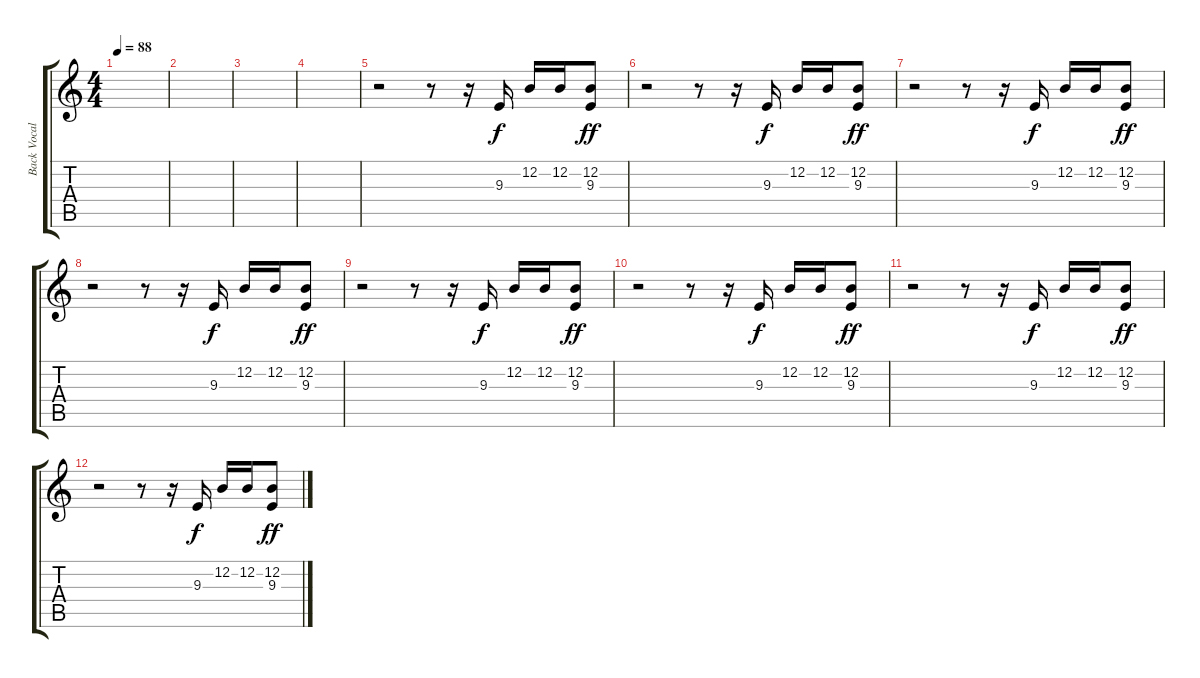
\track ("Back Vocal" "Back Vocal") {instrument lead2sawtooth}
\staff {score tabs}
\tuning (E4 B3 G3 D3 A2 E2) {hide}
\ts (4 4)
\tempo 88
\clef g2
\ks c
|
|
|
|
r.2 r.8 r.16 9.3.16 12.2.16 12.2.16 (12.2 9.3).8{dy ff} |
r.2 r.8 r.16 9.3.16{dy f} 12.2.16 12.2.16 (12.2 9.3).8{dy ff} |
r.2 r.8 r.16 9.3.16{dy f} 12.2.16 12.2.16 (12.2 9.3).8{dy ff} |
r.2 r.8 r.16 9.3.16{dy f} 12.2.16 12.2.16 (12.2 9.3).8{dy ff} |
r.2 r.8 r.16 9.3.16{dy f} 12.2.16 12.2.16 (12.2 9.3).8{dy ff} |
r.2 r.8 r.16 9.3.16{dy f} 12.2.16 12.2.16 (12.2 9.3).8{dy ff} |
r.2 r.8 r.16 9.3.16{dy f} 12.2.16 12.2.16 (12.2 9.3).8{dy ff} |
r.2 r.8 r.16 9.3.16{dy f} 12.2.16 12.2.16 (12.2 9.3).8{dy ff}
